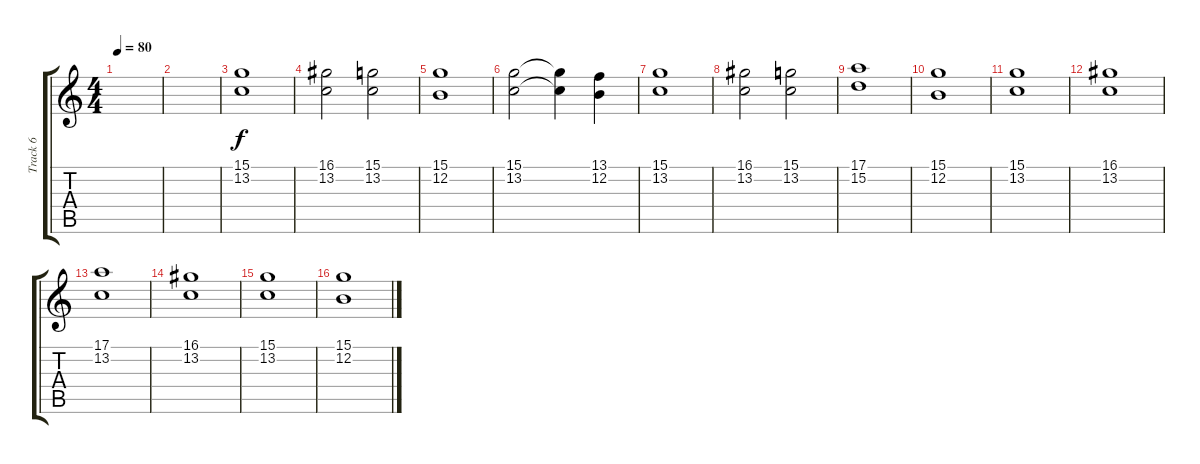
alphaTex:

\track ("Track 6" "Track 6") {instrument churchorgan}
\staff {score tabs}
\tuning (E4 B3 G3 D3 A2 E2) {hide}
\ts (4 4)
\tempo 80
\clef g2
\ks c
|
|
(15.1 13.2).1 |
(16.1 13.2).2 (15.1 13.2).2 |
(15.1 12.2).1 |
(15.1 13.2).2 (15.1{t} 13.2{t}).4 (13.1 12.2).4 |
(15.1 13.2).1 |
(16.1 13.2).2 (15.1 13.2).2 |
(17.1 15.2).1 |
(15.1 12.2).1 |
(15.1 13.2).1 |
(16.1 13.2).1 |
(17.1 13.2).1 |
(16.1 13.2).1 |
(15.1 13.2).1 |
(15.1 12.2).1
